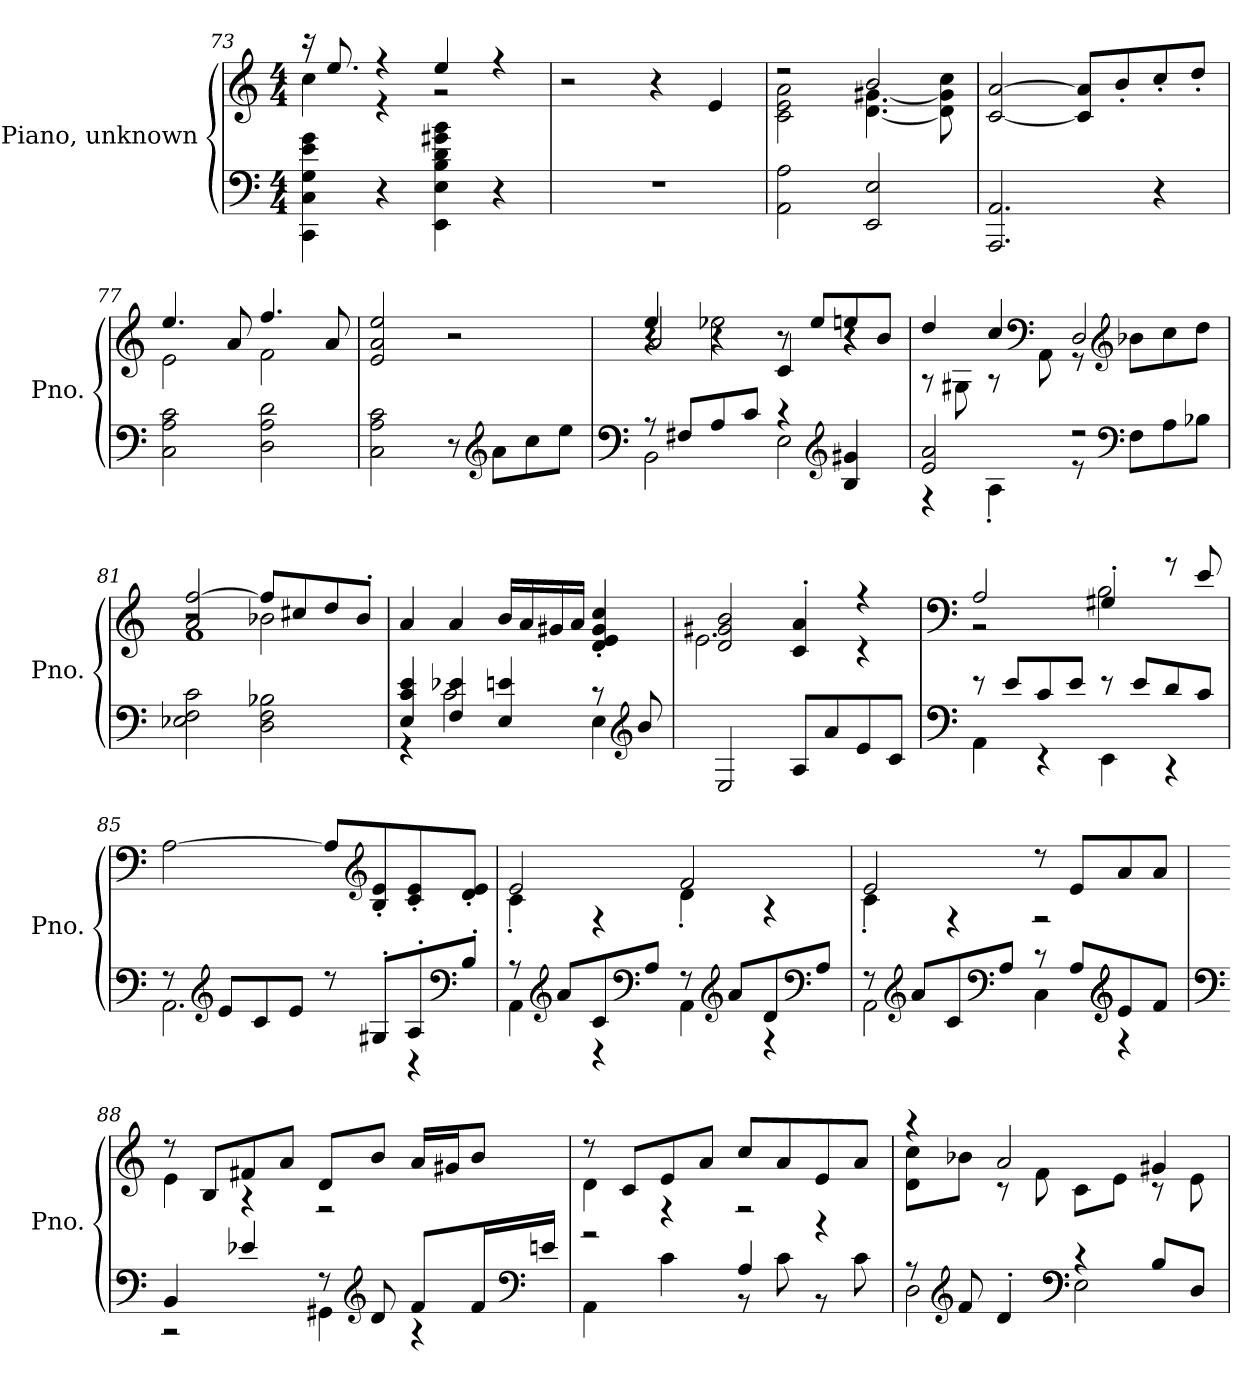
**kern	**kern
*part1	*part1
*staff2	*staff1
*I"Piano, unknown	*
*I'Pno.	*
*clefF4	*clefG2
*k[]	*k[]
*M4/4	*M4/4
=73	=73
*	*^
4CC\ 4C\ 4G\ 4e\ 4g\	16r	4cc\
.	8.ee/	.
4r	4r	4r
4EE\ 4E\ 4B\ 4d\ 4g#X\ 4b\	4ee/	2r
4r	4r	.
*	*v	*v
=74	=74
1r	2r
.	4r
.	4e/
=75	=75
*	*^
2AA\ 2A\	2r	2c\ 2e\ 2a\
2EE/ 2E/	2b/	[4.d\ [4.g#X\
.	.	8d\] 8g#\] 8cc\
*	*v	*v
=76	=76
2.AAA/ 2.AA/	[2c/ [2a/
.	8c/] 8a/]L
.	8b'/
4r	8cc'/
.	8dd'/J
=77	=77
*	*^
2C\ 2A\ 2c\	4.ee/	2e\
.	8a/	.
2D\ 2A\ 2d\	4.ff/	2f\
.	8a/	.
*	*v	*v
=78	=78
2C\ 2A\ 2c\	2e/ 2a/ 2ee/
8r	2r
*clefG2	*
8a\L	.
8cc\	.
8ee\J	.
!!LO:LB:g=z
=79	=79
*clefF4	*
*^	*^
*	*	*	*^
8r	2BB\	4ee/	4r	2a/
8F#X/L	.	.	.	.
8A/	.	4r	2ee-X\	.
8c/J	.	.	.	.
4r	2E\	8r	.	4c/
.	.	8ee-/L	.	.
*clefG2	*	*	*	*
4B/ 4g#X/	.	8een/	4r	4r
.	.	8b/J	.	.
*	*	*	*v	*v
=80	=80	=80	=80
2e/ 2a/	4r	4dd/	8r
.	.	.	8G#X\
.	4A'\	4cc/	8r
*	*	*clefF4	*
.	.	.	8AA\
2r	8r	2D/	8r
*clefF4	*	*clefG2	*
.	8F\L	.	8b-X\L
.	8A\	.	8cc\
.	8B-X\J	.	8dd\J
*v	*v	*	*
=81	=81	=81
*	*	*^
2E-X\ 2F\ 2c\	2a/ [2ff/	2r	1f
2D\ 2F\ 2B-X\	8ff/L]	2b-X\	.
.	8cc#X/	.	.
.	8dd/	.	.
.	8b-'/J	.	.
*	*v	*v	*v
!!LO:LB:g=z
=82	=82
*^	*
4E/ 4c/ 4e/	4r	4a/
4F/ 4e-X/	2c\	4a/
4E/ 4en/	.	16b/LL
.	.	16a/
.	.	16g#X/
.	.	16a/JJ
8r	4E\	4d/' 4e/' 4g#/' 4cc/'
*clefG2	*	*
8b/	.	.
*v	*v	*
=83	=83
*	*^
2E/	2d/ 2g#X/ 2b/	2.e\
8A/L	4c/' 4a/'	.
8a/	.	.
8e/	4r	4r
8c/J	.	.
=84	=84	=84
*clefF4	*clefF4	*
*^	*	*
8r	4AA\	2A/	2r
8e/L	.	.	.
8c/	4r	.	.
8e/J	.	.	.
8r	4EE\	4G#X'/	2B\
8e/L	.	.	.
8d/	4r	8r	.
8c/J	.	8e/	.
*	*	*v	*v
!!LO:LB:g=z
=85	=85	=85
8r	2.AA\	[2A\
*clefG2	*	*
8e/L	.	.
8c/	.	.
8e/J	.	.
8r	.	8A/L]
*	*	*clefG2
8G#X'/L	.	8B/' 8e/'
8A'/	4r	8c/' 8e/'
*clefF4	*	*
8B'/J	.	8d/' 8e/'J
=86	=86	=86
*	*	*^
8r	4AA\	2e/	4c'\
*clefG2	*	*	*
8a/L	.	.	.
8c/	4r	.	4r
*clefF4	*	*	*
8A/J	.	.	.
8r	4AA\	2f/	4d'\
*clefG2	*	*	*
8a/L	.	.	.
8d/	4r	.	4r
*clefF4	*	*	*
8A/J	.	.	.
=87	=87	=87	=87
8r	2AA\	2e/	4c'\
*clefG2	*	*	*
8a/L	.	.	.
8c/	.	.	4r
*clefF4	*	*	*
8A/J	.	.	.
8r	4C\	8r	2r
8A/L	.	8e/L	.
*clefG2	*	*	*
8e/	4r	8a/	.
8f/J	.	8a/J	.
!!LO:LB:g=z	!!
=88	=88	=88	=88
*clefF4	*	*	*
4BB/	2r	8r	4e\
.	.	8B/L	.
4e-X/	.	8f#X/	4r
.	.	8a/J	.
8r	4GG#X\	8d/L	2r
*clefG2	*	*	*
8d/	.	8b/J	.
8f/L	4r	16a/LL	.
.	.	16g#X/J	.
16f/L	.	8b/J	.
*clefF4	*	*	*
16en/JJ	.	.	.
=89	=89	=89	=89
2r	4AA\	8r	4d\
.	.	8c/L	.
.	4c\	8e/	4r
.	.	8a/J	.
4A/	8r	8cc/L	2r
.	8c\	8a/	.
4r	8r	8e/	.
.	8c\	8a/J	.
=90	=90	=90	=90
8r	2D\	4r	8d\ 8cc\L
*clefG2	*	*	*
8f/	.	.	8b-X\J
4d'/	.	2a/	8r
.	.	.	8f\
*clefF4	*	*	*
4r	2E\	.	8c\L
.	.	.	8e\J
8B/L	.	4g#X/	8r
8D/J	.	.	8e\
*v	*v	*	*
*	*v	*v
=	=
*-	*-
